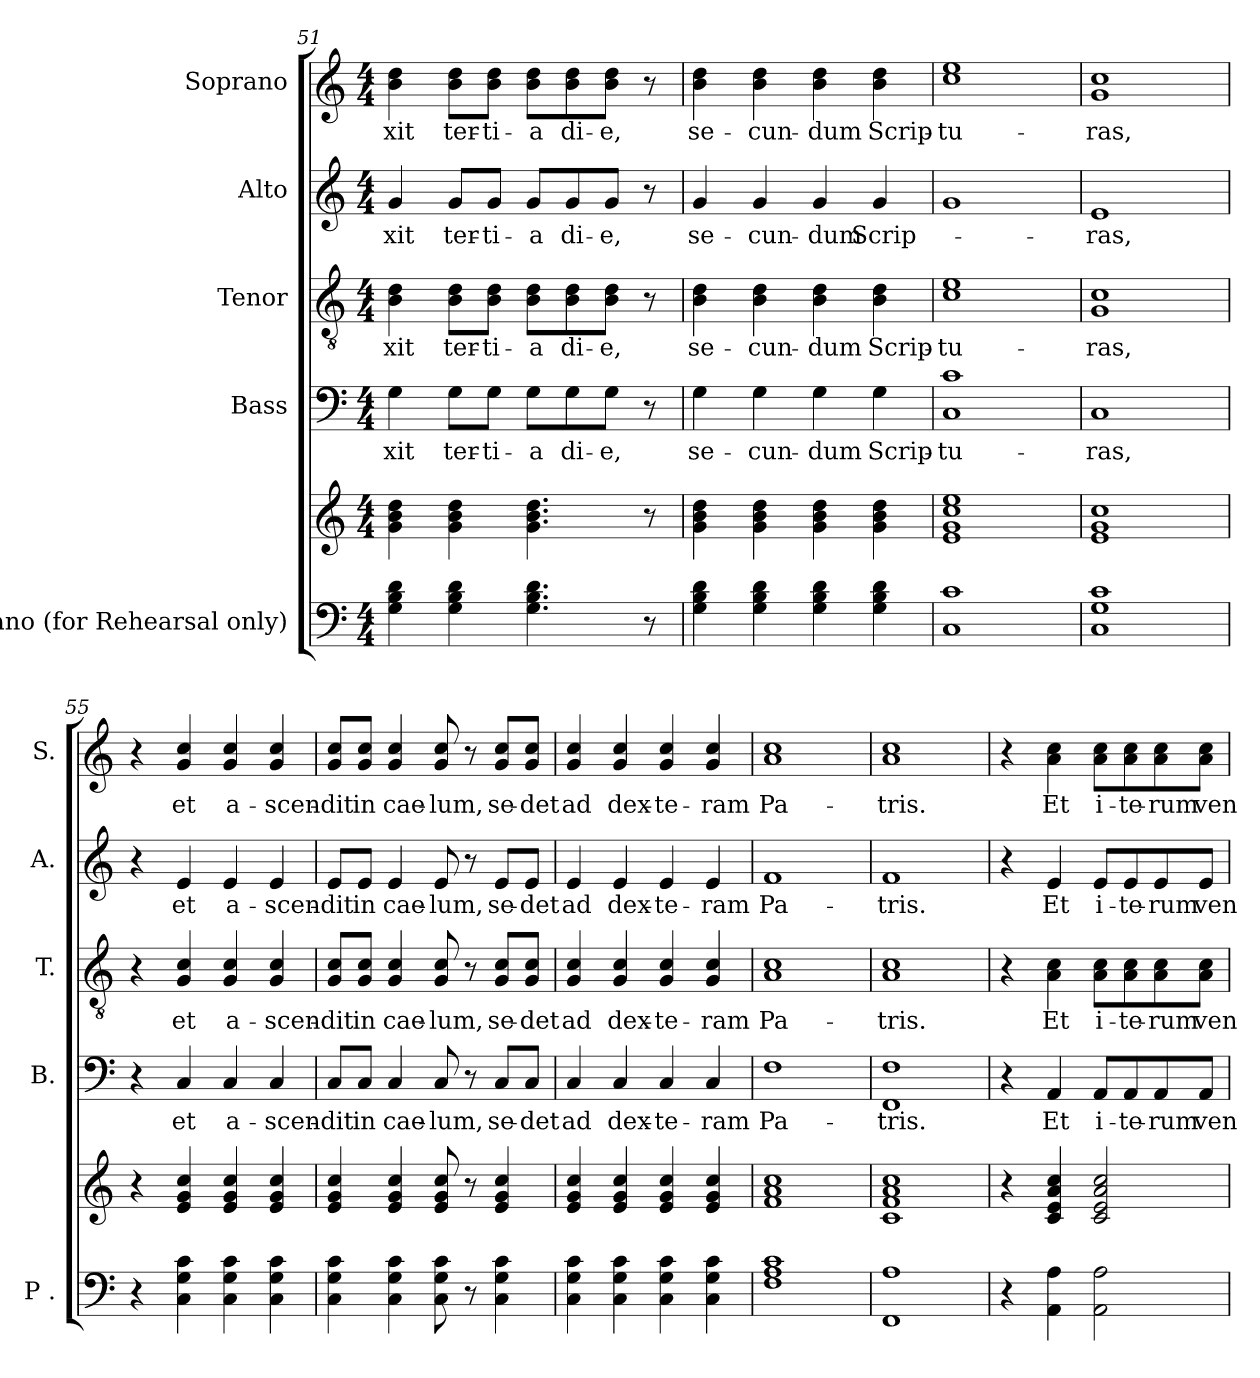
**kern	**kern	**kern	**text	**kern	**text	**kern	**text	**kern	**text
*part5	*part5	*part4	*part4	*part3	*part3	*part2	*part2	*part1	*part1
*staff6	*staff5	*staff4	*staff4	*staff3	*staff3	*staff2	*staff2	*staff1	*staff1
*I"Piano (for Rehearsal only)	*	*I"Bass	*	*I"Tenor	*	*I"Alto	*	*I"Soprano	*
*I'P .	*	*I'B.	*	*I'T.	*	*I'A.	*	*I'S.	*
*clefF4	*clefG2	*clefF4	*	*clefGv2	*	*clefG2	*	*clefG2	*
*k[]	*k[]	*k[]	*	*k[]	*	*k[]	*	*k[]	*
*M4/4	*M4/4	*M4/4	*	*M4/4	*	*M4/4	*	*M4/4	*
=51	=51	=51	=51	=51	=51	=51	=51	=51	=51
!	!	!	!LO:LY:b	!	!LO:LY:b	!	!LO:LY:b	!	!LO:LY:b
4G\ 4B\ 4d\	4g\ 4b\ 4dd\	4G\	-xit	4B\ 4d\	-xit	4g/	-xit	4b\ 4dd\	-xit
!	!	!	!LO:LY:b	!	!LO:LY:b	!	!LO:LY:b	!	!LO:LY:b
4G\ 4B\ 4d\	4g\ 4b\ 4dd\	8G\L	ter-	8B\ 8d\L	ter-	8g/L	ter-	8b\ 8dd\L	ter-
!	!	!	!LO:LY:b	!	!LO:LY:b	!	!LO:LY:b	!	!LO:LY:b
.	.	8G\J	-ti-	8B\ 8d\J	-ti-	8g/J	-ti-	8b\ 8dd\J	-ti-
!	!	!	!LO:LY:b	!	!LO:LY:b	!	!LO:LY:b	!	!LO:LY:b
4.G\ 4.B\ 4.d\	4.g\ 4.b\ 4.dd\	8G\L	-a	8B\ 8d\L	-a	8g/L	-a	8b\ 8dd\L	-a
!	!	!	!LO:LY:b	!	!LO:LY:b	!	!LO:LY:b	!	!LO:LY:b
.	.	8G\	di-	8B\ 8d\	di-	8g/	di-	8b\ 8dd\	di-
!	!	!	!LO:LY:b	!	!LO:LY:b	!	!LO:LY:b	!	!LO:LY:b
.	.	8G\J	-e,	8B\ 8d\J	-e,	8g/J	-e,	8b\ 8dd\J	-e,
8r	8r	8r	.	8r	.	8r	.	8r	.
=52	=52	=52	=52	=52	=52	=52	=52	=52	=52
!	!	!	!LO:LY:b	!	!LO:LY:b	!	!LO:LY:b	!	!LO:LY:b
4G\ 4B\ 4d\	4g\ 4b\ 4dd\	4G\	se-	4B\ 4d\	se-	4g/	se-	4b\ 4dd\	se-
!	!	!	!LO:LY:b	!	!LO:LY:b	!	!LO:LY:b	!	!LO:LY:b
4G\ 4B\ 4d\	4g\ 4b\ 4dd\	4G\	-cun-	4B\ 4d\	-cun-	4g/	-cun-	4b\ 4dd\	-cun-
!	!	!	!LO:LY:b	!	!LO:LY:b	!	!LO:LY:b	!	!LO:LY:b
4G\ 4B\ 4d\	4g\ 4b\ 4dd\	4G\	-dum	4B\ 4d\	-dum	4g/	-dum	4b\ 4dd\	-dum
!	!	!	!LO:LY:b	!	!LO:LY:b	!	!LO:LY:b	!	!LO:LY:b
4G\ 4B\ 4d\	4g\ 4b\ 4dd\	4G\	-Scrip-	4B\ 4d\	-Scrip-	4g/	-Scrip-	4b\ 4dd\	-Scrip-
=53	=53	=53	=53	=53	=53	=53	=53	=53	=53
!	!	!	!LO:LY:b	!	!LO:LY:b	!	!	!	!LO:LY:b
1C 1c	1e 1g 1cc 1ee	1C 1c	-tu-	1c 1e	-tu-	1g	.	1cc 1ee	-tu-
=54	=54	=54	=54	=54	=54	=54	=54	=54	=54
!	!	!	!LO:LY:b	!	!LO:LY:b	!	!LO:LY:b	!	!LO:LY:b
1C 1G 1c	1e 1g 1cc	1C	-ras,	1G 1c	-ras,	1e	-ras,	1g 1cc	-ras,
!!LO:LB:g=z
=55	=55	=55	=55	=55	=55	=55	=55	=55	=55
4r	4r	4r	.	4r	.	4r	.	4r	.
!	!	!	!LO:LY:b	!	!LO:LY:b	!	!LO:LY:b	!	!LO:LY:b
4C\ 4G\ 4c\	4e/ 4g/ 4cc/	4C/	et	4G/ 4c/	et	4e/	et	4g/ 4cc/	et
!	!	!	!LO:LY:b	!	!LO:LY:b	!	!LO:LY:b	!	!LO:LY:b
4C\ 4G\ 4c\	4e/ 4g/ 4cc/	4C/	a-	4G/ 4c/	a-	4e/	a-	4g/ 4cc/	a-
!	!	!	!LO:LY:b	!	!LO:LY:b	!	!LO:LY:b	!	!LO:LY:b
4C\ 4G\ 4c\	4e/ 4g/ 4cc/	4C/	-scen-	4G/ 4c/	-scen-	4e/	-scen-	4g/ 4cc/	-scen-
=56	=56	=56	=56	=56	=56	=56	=56	=56	=56
!	!	!	!LO:LY:b	!	!LO:LY:b	!	!LO:LY:b	!	!LO:LY:b
4C\ 4G\ 4c\	4e/ 4g/ 4cc/	8C/L	-dit	8G/ 8c/L	-dit	8e/L	-dit	8g/ 8cc/L	-dit
!	!	!	!LO:LY:b	!	!LO:LY:b	!	!LO:LY:b	!	!LO:LY:b
.	.	8C/J	in	8G/ 8c/J	in	8e/J	in	8g/ 8cc/J	in
!	!	!	!LO:LY:b	!	!LO:LY:b	!	!LO:LY:b	!	!LO:LY:b
4C\ 4G\ 4c\	4e/ 4g/ 4cc/	4C/	cae-	4G/ 4c/	cae-	4e/	cae-	4g/ 4cc/	cae-
!	!	!	!LO:LY:b	!	!LO:LY:b	!	!LO:LY:b	!	!LO:LY:b
8C\ 8G\ 8c\	8e/ 8g/ 8cc/	8C/	-lum,	8G/ 8c/	-lum,	8e/	-lum,	8g/ 8cc/	-lum,
8r	8r	8r	.	8r	.	8r	.	8r	.
!	!	!	!LO:LY:b	!	!LO:LY:b	!	!LO:LY:b	!	!LO:LY:b
4C\ 4G\ 4c\	4e/ 4g/ 4cc/	8C/L	se-	8G/ 8c/L	se-	8e/L	se-	8g/ 8cc/L	se-
!	!	!	!LO:LY:b	!	!LO:LY:b	!	!LO:LY:b	!	!LO:LY:b
.	.	8C/J	-det	8G/ 8c/J	-det	8e/J	-det	8g/ 8cc/J	-det
=57	=57	=57	=57	=57	=57	=57	=57	=57	=57
!	!	!	!LO:LY:b	!	!LO:LY:b	!	!LO:LY:b	!	!LO:LY:b
4C\ 4G\ 4c\	4e/ 4g/ 4cc/	4C/	ad	4G/ 4c/	ad	4e/	ad	4g/ 4cc/	ad
!	!	!	!LO:LY:b	!	!LO:LY:b	!	!LO:LY:b	!	!LO:LY:b
4C\ 4G\ 4c\	4e/ 4g/ 4cc/	4C/	dex-	4G/ 4c/	dex-	4e/	dex-	4g/ 4cc/	dex-
!	!	!	!LO:LY:b	!	!LO:LY:b	!	!LO:LY:b	!	!LO:LY:b
4C\ 4G\ 4c\	4e/ 4g/ 4cc/	4C/	-te-	4G/ 4c/	-te-	4e/	-te-	4g/ 4cc/	-te-
!	!	!	!LO:LY:b	!	!LO:LY:b	!	!LO:LY:b	!	!LO:LY:b
4C\ 4G\ 4c\	4e/ 4g/ 4cc/	4C/	-ram	4G/ 4c/	-ram	4e/	-ram	4g/ 4cc/	-ram
=58	=58	=58	=58	=58	=58	=58	=58	=58	=58
!	!	!	!LO:LY:b	!	!LO:LY:b	!	!LO:LY:b	!	!LO:LY:b
1F 1A 1c	1f 1a 1cc	1F	Pa-	1A 1c	Pa-	1f	Pa-	1a 1cc	Pa-
=59	=59	=59	=59	=59	=59	=59	=59	=59	=59
!	!	!	!LO:LY:b	!	!LO:LY:b	!	!LO:LY:b	!	!LO:LY:b
1FF 1A	1c 1f 1a 1cc	1FF 1F!	-tris.	1A 1c	-tris.	1f	-tris.	1a 1cc	-tris.
!!LO:PB:g=z
=60	=60	=60	=60	=60	=60	=60	=60	=60	=60
4r	4r	4r	.	4r	.	4r	.	4r	.
!	!	!	!LO:LY:b	!	!LO:LY:b	!	!LO:LY:b	!	!LO:LY:b
4AA\ 4A\	4c/ 4e/ 4a/ 4cc/	4AA/	Et	4A\ 4c\	Et	4e/	Et	4a\ 4cc\	Et
!	!	!	!LO:LY:b	!	!LO:LY:b	!	!LO:LY:b	!	!LO:LY:b
2AA\ 2A\	2c/ 2e/ 2a/ 2cc/	8AA/L	i-	8A\ 8c\L	i-	8e/L	i-	8a\ 8cc\L	i-
!	!	!	!LO:LY:b	!	!LO:LY:b	!	!LO:LY:b	!	!LO:LY:b
.	.	8AA/	-te-	8A\ 8c\	-te-	8e/	-te-	8a\ 8cc\	-te-
!	!	!	!LO:LY:b	!	!LO:LY:b	!	!LO:LY:b	!	!LO:LY:b
.	.	8AA/	-rum	8A\ 8c\	-rum	8e/	-rum	8a\ 8cc\	-rum
!	!	!	!LO:LY:b	!	!LO:LY:b	!	!LO:LY:b	!	!LO:LY:b
.	.	8AA/J	ven-	8A\ 8c\J	ven-	8e/J	ven-	8a\ 8cc\J	ven-
=	=	=	=	=	=	=	=	=	=
*-	*-	*-	*-	*-	*-	*-	*-	*-	*-
